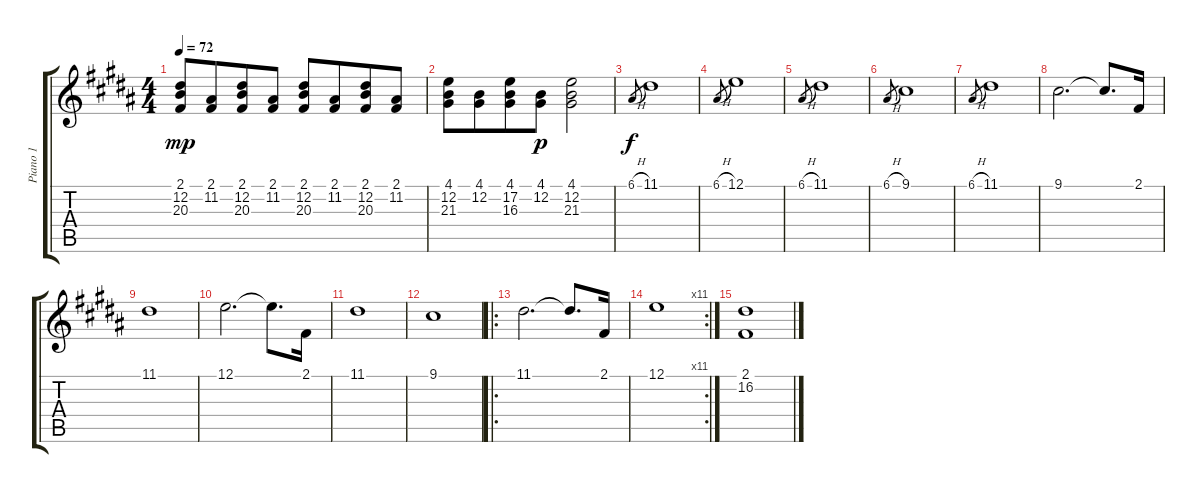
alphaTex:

\track ("Piano 1" "Piano 1") {instrument acousticgrandpiano}
\staff {score tabs}
\tuning (E4 B3 G3 D3 A2 E2) {hide}
\ts (4 4)
\tempo 72
\clef g2
\ks b
(2.1 12.2 20.3).8{dy mp} (2.1 11.2).8{beam merge} (2.1 12.2 20.3).8 (2.1 11.2).8 (2.1 12.2 20.3).8 (2.1 11.2).8{beam merge} (2.1 12.2 20.3).8 (2.1 11.2).8 |
(4.1 12.2 21.3).8 (4.1 12.2).8{beam merge} (4.1 17.2 16.3).8 (4.1 12.2).8{dy p} (4.1 12.2 21.3).2 |
6.1{h}.8{gr dy f} 11.1.1 |
6.1{h}.8{gr} 12.1.1 |
6.1{h}.8{gr} 11.1.1 |
6.1{h}.8{gr} 9.1.1 |
6.1{h}.8{gr} 11.1.1 |
9.1.2{d} 9.1{t}.8{d} 2.1.16 |
11.1.1 |
12.1.2{d} 12.1{t}.8{d} 2.1.16 |
11.1.1 |
9.1.1 |
\ro
11.1.2{d} 11.1{t}.8{d} 2.1.16 |
\rc 11
12.1.1 |
(2.1 16.2).1{volume 8}
